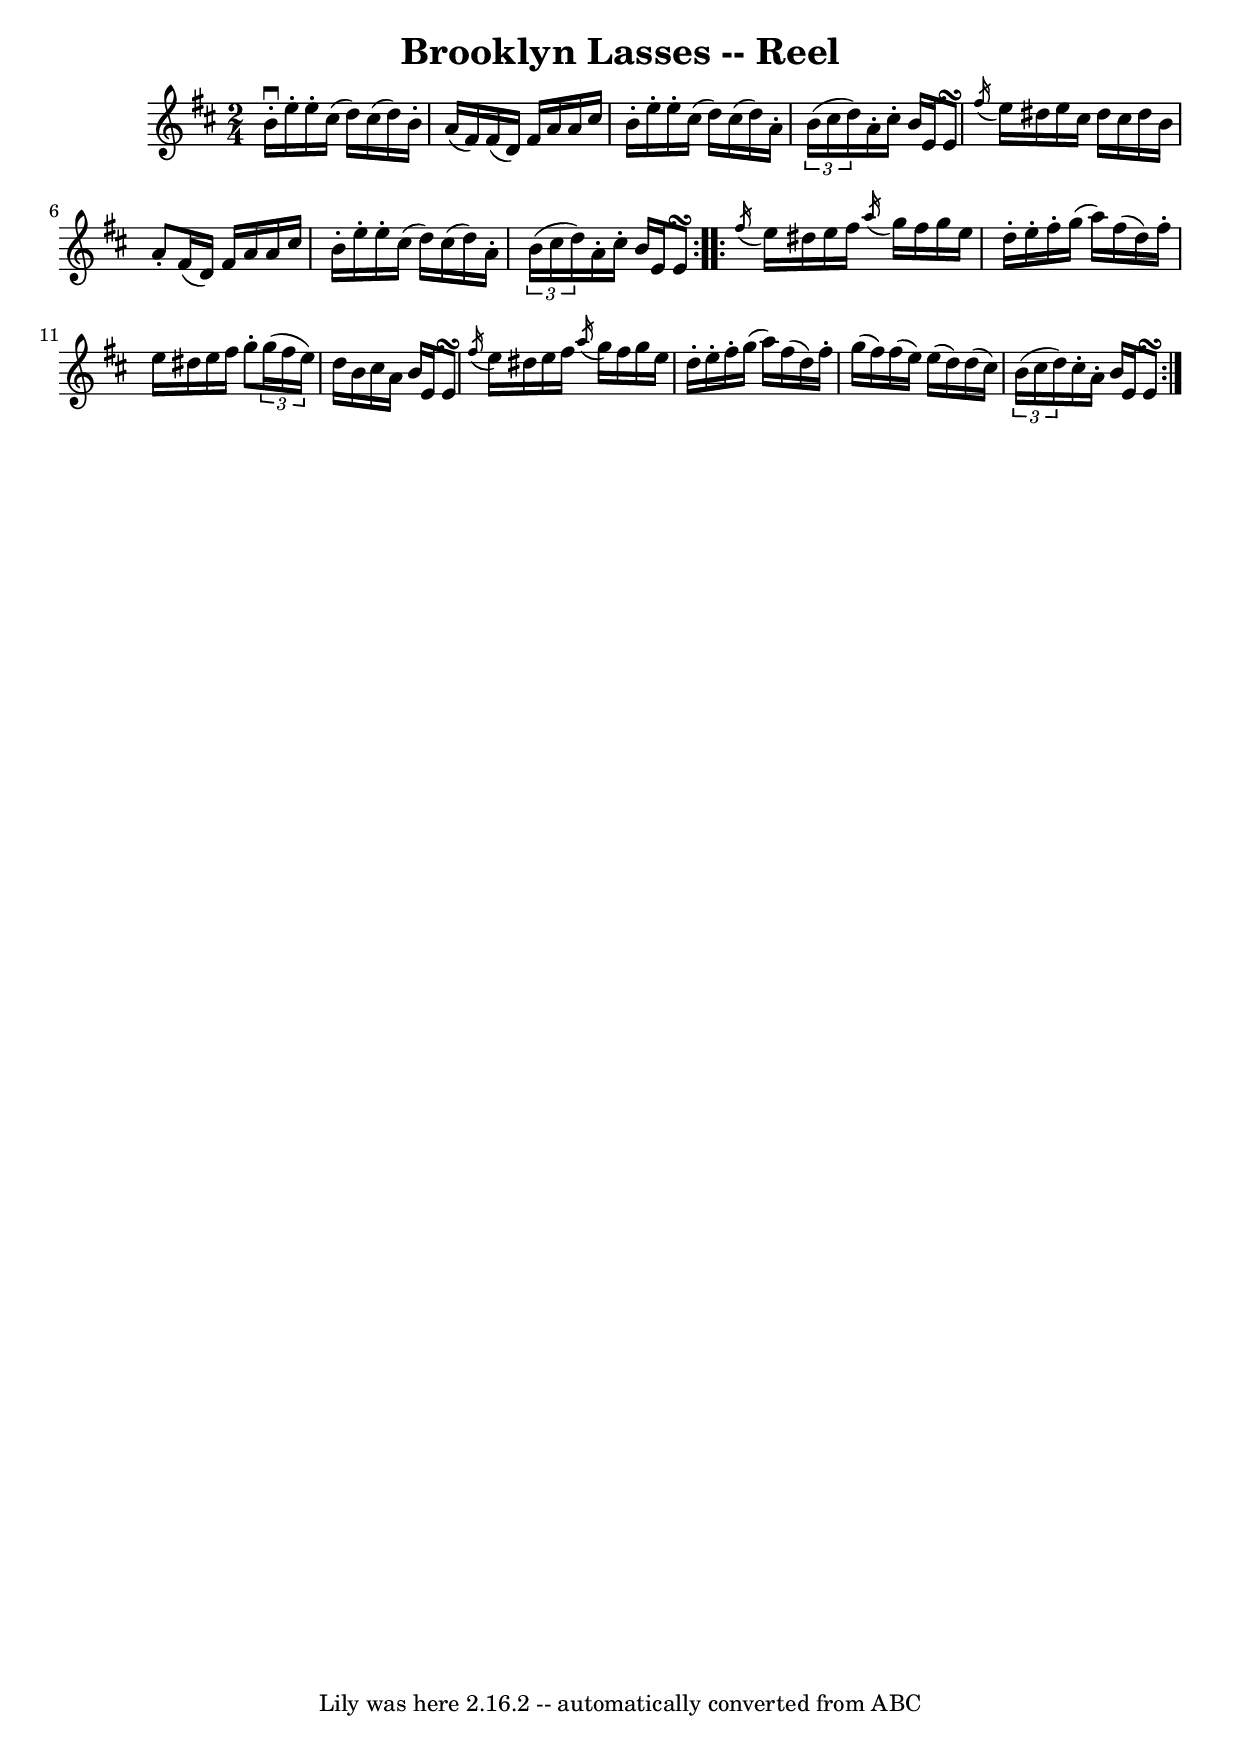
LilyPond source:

\version "2.16.2"
\include "Mammoth.ily"
\header {
  %%	%% book = "Ryan's Mammoth Collection"
  crossRefNumber = "1"
  footnotes = ""
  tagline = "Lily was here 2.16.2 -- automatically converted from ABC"
  title = "Brooklyn Lasses -- Reel"

}
voicedefault =  {



  \repeat volta 2 {

    \time 2/4

    \key e \dorian

    \override Score.SpacingSpanner #'common-shortest-duration = #(ly:make-moment 1 2)
    b'16^\downbow-. e''16-. e''16-. cis''16 (
    d''16) cis''16 (d''16) b'16-. |
    a'16 (fis'16)
    fis'16 (d'16) fis'16 a'16 a'16 cis''16  |
    b'16-.
    e''16-. e''16-. cis''16 (d''16) cis''16 (d''16) a'16-. |
    \times 2/3 { b'16 (cis''16 d''16) 
	       } a'16-. cis''16-. b'16 e'16 e'8\turn  |
    \acciaccatura { fis''16  
		  } e''16
    dis''16 e''16 cis''16 dis''16 cis''16 dis''16 b'16  |

    a'8-. fis'16 (d'16) fis'16 a'16 a'16 cis''16  |

    b'16-. e''16-. e''16-. cis''16 (d''16) cis''16 (d''16)
    a'16-. |
    \times 2/3 { b'16 (cis''16 d''16) 
	       } a'16-.
    cis''16-. b'16 e'16 e'8\turn  
  } 
  \repeat volta 2 {
    \acciaccatura {
      fis''16  
    } e''16 dis''16 e''16 fis''16  \acciaccatura { a''16  
						 } g''16
    fis''16 g''16 e''16  |
    d''16-. e''16-. fis''16-.
    g''16 (a''16) fis''16 (d''16) fis''16-. |
    e''16
    dis''16 e''16 fis''16 g''8-.   \times 2/3 { g''16 (fis''16
						e''16) 
					      } |
    d''16 b'16 cis''16 a'16 b'16 e'16 e'8
    \turn  |
    \acciaccatura { fis''16  
		  } e''16 dis''16 e''16
    fis''16  \acciaccatura { a''16  
			   } g''16 fis''16 g''16 e''16  |

    d''16-. e''16-. fis''16-. g''16 (a''16) fis''16 (d''16)
    fis''16-. |
    g''16 (fis''16) fis''16 (e''16) e''16 (
    d''16) d''16 (cis''16) |
    \times 2/3 { b'16 (cis''16
		 d''16) 
	       } cis''16-. a'16-. b'16 e'16 e'8\turn  
  }

}

\score{
  <<

    \context Staff="default"
    {
      \voicedefault
      
    }

  >>
  \layout {
    
  }
  \midi {
  }

}
